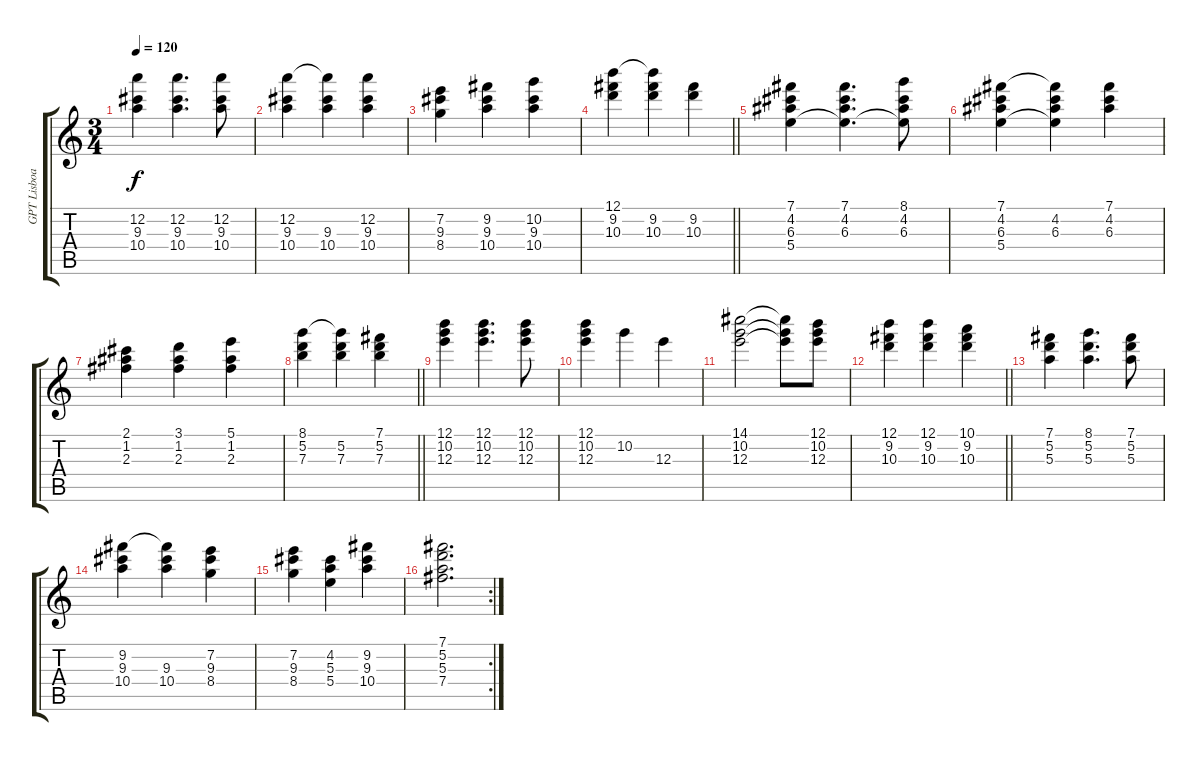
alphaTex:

\track ("GPT Lisboa" "GPT Lisboa") {instrument acousticguitarsteel}
\staff {score tabs}
\tuning (B4 A4 E4 B3 A3 D3) {hide}
\ts (3 4)
\tempo 120
\clef g2
\ks c
(12.2 9.3 10.4).4{dy f} (12.2 9.3 10.4).4{d} (12.2 9.3 10.4).8 |
(12.2 9.3 10.4).4 (12.2{t} 9.3 10.4).4 (12.2 9.3 10.4).4 |
(7.2 9.3 8.4).4 (9.2 9.3 10.4).4 (10.2 9.3 10.4).4 |
\barLineRight lightlight
(12.1 9.2 10.3).4 (12.1{t} 9.2 10.3).4 (9.2 10.3).4 |
(7.1 4.2 6.3 5.4).4 (7.1 4.2 6.3 5.4{t}).4{d} (8.1 4.2 6.3 5.4{t}).8 |
(7.1 4.2 6.3 5.4).4 (7.1{t} 4.2 6.3 5.4{t}).4 (7.1 4.2 6.3).4 |
(2.1 1.2 2.3).4 (3.1 1.2 2.3).4 (5.1 1.2 2.3).4 |
\barLineRight lightlight
(8.1 5.2 7.3).4 (8.1{t} 5.2 7.3).4 (7.1 5.2 7.3).4 |
(12.1 10.2 12.3).4 (12.1 10.2 12.3).4{d} (12.1 10.2 12.3).8 |
(12.1 10.2 12.3).4 10.2.4 12.3.4 |
(14.1 10.2 12.3).2 (14.1{t} 10.2{t} 12.3{t}).8 (12.1 10.2 12.3).8 |
\barLineRight lightlight
(12.1 9.2 10.3).4 (12.1 9.2 10.3).4 (10.1 9.2 10.3).4 |
(7.1 5.2 5.3).4 (8.1 5.2 5.3).4{d} (7.1 5.2 5.3).8 |
(9.2 9.3 10.4).4 (9.2{t} 9.3 10.4).4 (7.2 9.3 8.4).4 |
(7.2 9.3 8.4).4 (4.2 5.3 5.4).4 (9.2 9.3 10.4).4 |
\rc 2
(7.1 5.2 5.3 7.4).2{d}
